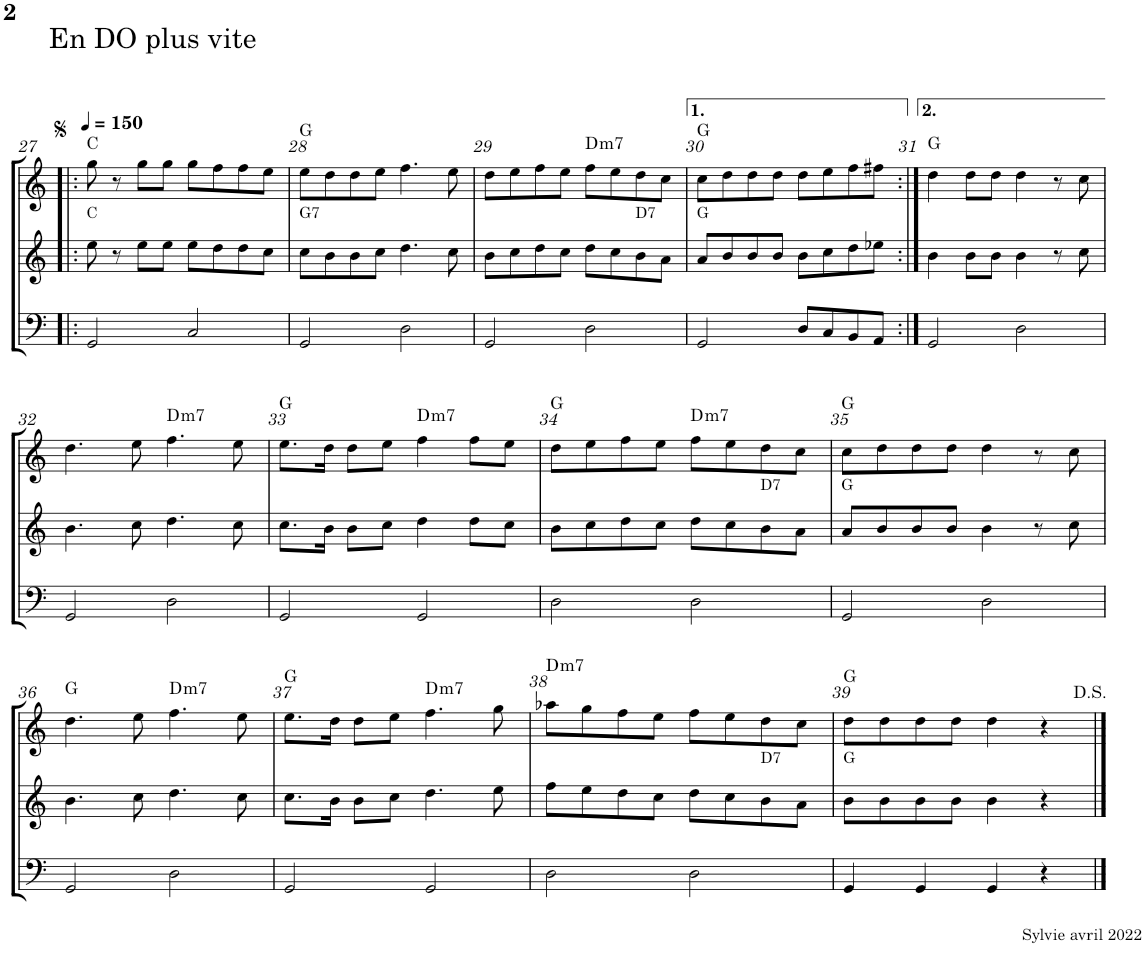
**kern	**kern	**kern	**harte
*part3	*part2	*part1	*part1
*staff3	*staff2	*staff1	*
*I"Voix 3	*I"Voix 2	*I"Voix 1	*
!!LO:PB:g=z
*clefF4	*clefG2	*clefG2	*
*k[]	*k[]	*k[]	*
*C:	*C:	*C:	*
*M4/4	*M4/4	*M4/4	*
*MM150	*MM150	*MM150	*
=27!|:	=27!|:	=27!|:	=27!|:
!	!	!LO:TX:b:t=C	!
!	!	!LO:TX:a:t=En DO plus vite	!
2GG/	8ee\	8gg\	C:maj
.	8r	8r	.
.	8ee\L	8gg\L	.
.	8ee\J	8gg\J	.
2C/	8ee\L	8gg\L	.
.	8dd\	8ff\	.
.	8dd\	8ff\	.
.	8cc\J	8ee\J	.
=28	=28	=28	=28
!	!	!LO:TX:b:t=G7	!
2GG/	8cc\L	8ee\L	G:maj
.	8b\	8dd\	.
.	8b\	8dd\	.
.	8cc\J	8ee\J	.
2D\	4.dd\	4.ff\	.
.	8cc\	8ee\	.
=29	=29	=29	=29
2GG/	8b\L	8dd\L	G:maj
.	8cc\	8ee\	.
.	8dd\	8ff\	.
.	8cc\J	8ee\J	.
!	!	!	!LO:H:kt=m7
2D\	8dd\L	8ff\L	D:min7
.	8cc\	8ee\	.
!	!	!LO:TX:b:t=D7	!
.	8b\	8dd\	.
.	8a\J	8cc\J	.
=30	=30	=30	=30
!	!	!LO:TX:b:t=G	!
2GG/	8a/L	8cc\L	G:maj
.	8b/	8dd\	.
.	8b/	8dd\	.
.	8b/J	8dd\J	.
8D/L	8b\L	8dd\L	.
8C/	8cc\	8ee\	.
8BB/	8dd\	8ff\	.
8AA/J	8ee-X\J	8ff#X\J	.
=31:|!	=31:|!	=31:|!	=31:|!
2GG/	4b\	4dd\	G:maj
.	8b\L	8dd\L	.
.	8b\J	8dd\J	.
2D\	4b\	4dd\	.
.	8r	8r	.
.	8cc\	8cc\	.
!!LO:LB:g=z
=32	=32	=32	=32
2GG/	4.b\	4.dd\	G:maj
.	8cc\	8ee\	.
!	!	!	!LO:H:kt=m7
2D\	4.dd\	4.ff\	D:min7
.	8cc\	8ee\	.
=33	=33	=33	=33
2GG/	8.cc\L	8.ee\L	G:maj
.	16b\Jk	16dd\Jk	.
.	8b\L	8dd\L	.
.	8cc\J	8ee\J	.
!	!	!	!LO:H:kt=m7
2GG/	4dd\	4ff\	D:min7
.	8dd\L	8ff\L	.
.	8cc\J	8ee\J	.
=34	=34	=34	=34
2D\	8b\L	8dd\L	G:maj
.	8cc\	8ee\	.
.	8dd\	8ff\	.
.	8cc\J	8ee\J	.
!	!	!	!LO:H:kt=m7
2D\	8dd\L	8ff\L	D:min7
.	8cc\	8ee\	.
!	!	!LO:TX:b:t=D7	!
.	8b\	8dd\	.
.	8a\J	8cc\J	.
=35	=35	=35	=35
!	!	!LO:TX:b:t=G	!
2GG/	8a/L	8cc\L	G:maj
.	8b/	8dd\	.
.	8b/	8dd\	.
.	8b/J	8dd\J	.
2D\	4b\	4dd\	.
.	8r	8r	.
.	8cc\	8cc\	.
!!LO:LB:g=z
=36	=36	=36	=36
2GG/	4.b\	4.dd\	G:maj
.	8cc\	8ee\	.
!	!	!	!LO:H:kt=m7
2D\	4.dd\	4.ff\	D:min7
.	8cc\	8ee\	.
=37	=37	=37	=37
2GG/	8.cc\L	8.ee\L	G:maj
.	16b\Jk	16dd\Jk	.
.	8b\L	8dd\L	.
.	8cc\J	8ee\J	.
!	!	!	!LO:H:kt=m7
2GG/	4.dd\	4.ff\	D:min7
.	8ee\	8gg\	.
=38	=38	=38	=38
!	!	!	!LO:H:kt=m7
2D\	8ff\L	8aa-X\L	D:min7
.	8ee\	8gg\	.
.	8dd\	8ff\	.
.	8cc\J	8ee\J	.
2D\	8dd\L	8ff\L	.
.	8cc\	8ee\	.
!	!	!LO:TX:b:t=D7	!
.	8b\	8dd\	.
.	8a\J	8cc\J	.
=39	=39	=39	=39
!	!	!LO:TX:b:t=G	!
4GG/	8b\L	8dd\L	G:maj
.	8b\	8dd\	.
4GG/	8b\	8dd\	.
.	8b\J	8dd\J	.
!LO:TX:b:t=Sylvie avril 2022	!	!	!
4GG/	4b\	4dd\	.
4r	4r	4r	.
==	==	==	==
*-	*-	*-	*-
